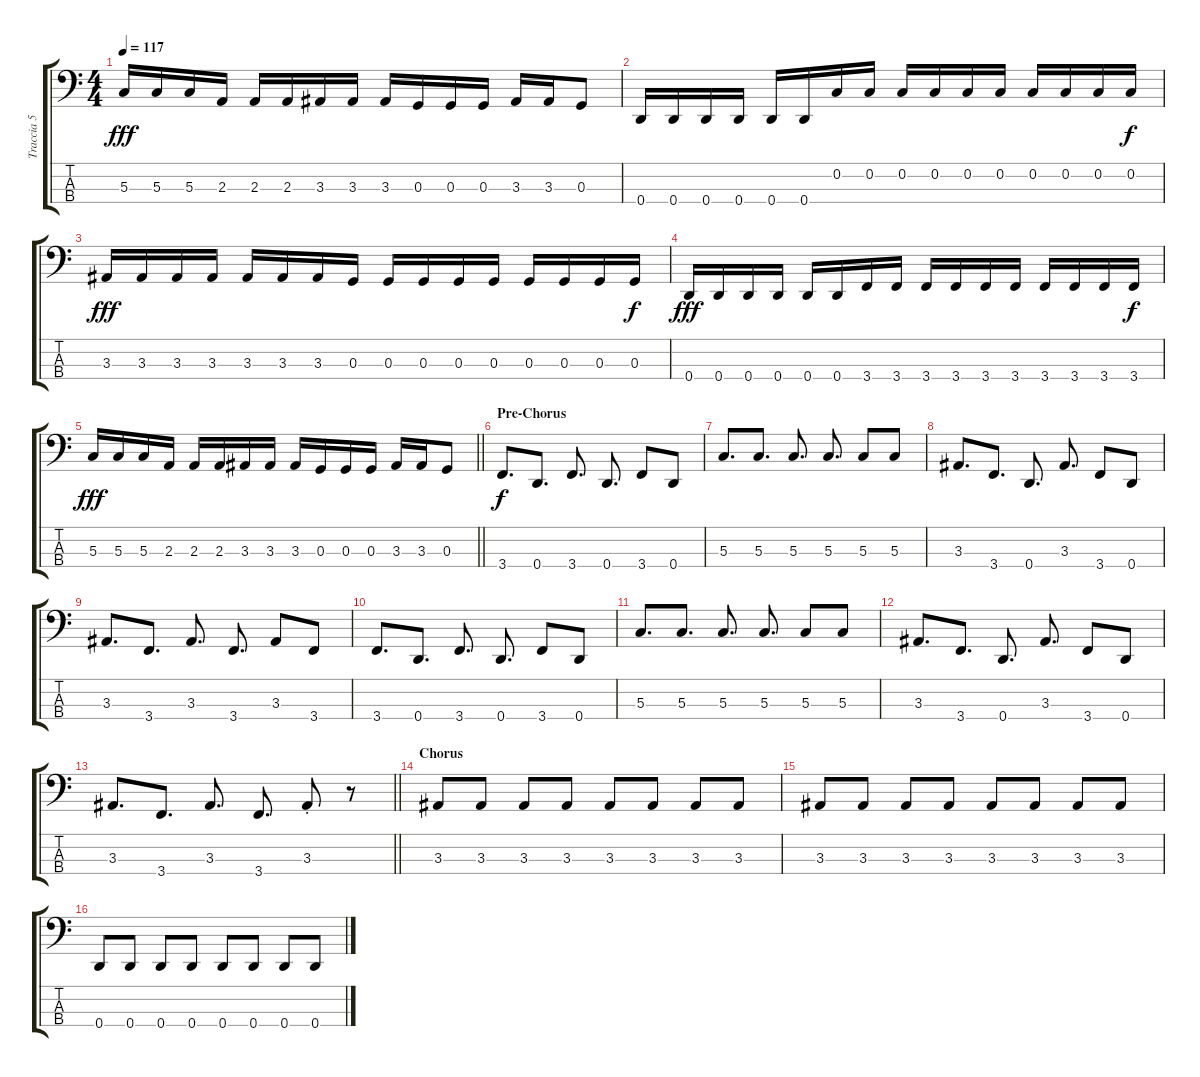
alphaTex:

\track ("Traccia 5" "Traccia 5") {instrument electricbasspick}
\staff {score tabs}
\tuning (F2 C2 G1 D1) {hide}
\ts (4 4)
\tempo 117
\clef f4
\ks c
5.3.16{dy fff} 5.3.16 5.3.16 2.3.16 2.3.16 2.3.16 3.3.16 3.3.16 3.3.16 0.3.16 0.3.16 0.3.16 3.3.16 3.3.16 0.3.8 |
0.4.16 0.4.16 0.4.16 0.4.16 0.4.16 0.4.16 0.2.16 0.2.16 0.2.16 0.2.16 0.2.16 0.2.16 0.2.16 0.2.16 0.2.16 0.2.16{dy f} |
3.3.16{dy fff} 3.3.16 3.3.16 3.3.16 3.3.16 3.3.16 3.3.16 0.3.16 0.3.16 0.3.16 0.3.16 0.3.16 0.3.16 0.3.16 0.3.16 0.3.16{dy f} |
0.4.16{dy fff} 0.4.16 0.4.16 0.4.16 0.4.16 0.4.16 3.4.16 3.4.16 3.4.16 3.4.16 3.4.16 3.4.16 3.4.16 3.4.16 3.4.16 3.4.16{dy f} |
\barLineRight lightlight
5.3.16{dy fff} 5.3.16 5.3.16 2.3.16 2.3.16 2.3.16 3.3.16 3.3.16 3.3.16 0.3.16 0.3.16 0.3.16 3.3.16 3.3.16 0.3.8 |
\section ("" "Pre-Chorus")
3.4.8{d dy f} 0.4.8{d} 3.4.8{d} 0.4.8{d} 3.4.8 0.4.8 |
5.3.8{d} 5.3.8{d} 5.3.8{d} 5.3.8{d} 5.3.8 5.3.8 |
3.3.8{d} 3.4.8{d} 0.4.8{d} 3.3.8{d} 3.4.8 0.4.8 |
3.3.8{d} 3.4.8{d} 3.3.8{d} 3.4.8{d} 3.3.8 3.4.8 |
3.4.8{d} 0.4.8{d} 3.4.8{d} 0.4.8{d} 3.4.8 0.4.8 |
5.3.8{d} 5.3.8{d} 5.3.8{d} 5.3.8{d} 5.3.8 5.3.8 |
3.3.8{d} 3.4.8{d} 0.4.8{d} 3.3.8{d} 3.4.8 0.4.8 |
\barLineRight lightlight
3.3.8{d} 3.4.8{d} 3.3.8{d} 3.4.8{d} 3.3{st}.8 r.8 |
\section ("" "Chorus")
3.3.8 3.3.8 3.3.8 3.3.8 3.3.8 3.3.8 3.3.8 3.3.8 |
3.3.8 3.3.8 3.3.8 3.3.8 3.3.8 3.3.8 3.3.8 3.3.8 |
0.4.8 0.4.8 0.4.8 0.4.8 0.4.8 0.4.8 0.4.8 0.4.8
